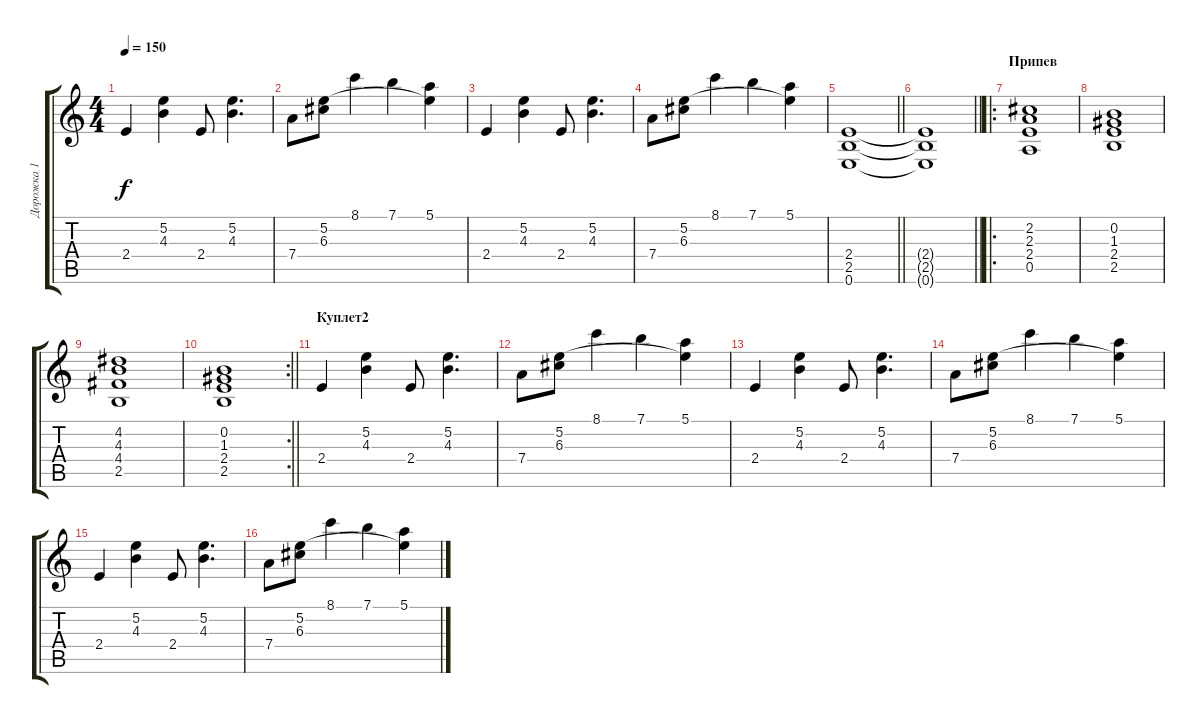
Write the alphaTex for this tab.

\track ("Дорожка 1" "Дорожка 1") {instrument distortionguitar}
\staff {score tabs}
\tuning (E4 B3 G3 D3 A2 E2) {hide}
\ts (4 4)
\tempo 150
\clef g2
\ks c
2.4.4{dy f} (5.2 4.3).4 2.4.8 (5.2 4.3).4{d} |
7.4.8 (5.2 6.3).8 8.1.4 7.1.4 (5.1 5.2{t}).4 |
2.4.4 (5.2 4.3).4 2.4.8 (5.2 4.3).4{d} |
7.4.8 (5.2 6.3).8 8.1.4 7.1.4 (5.1 5.2{t}).4 |
\barLineRight lightlight
(2.4 2.5 0.6).1 |
\barLineRight lightlight
(2.4{t} 2.5{t} 0.6{t}).1 |
\ro
\section ("" "Припев")
(2.2 2.3 2.4 0.5).1 |
(0.2 1.3 2.4 2.5).1 |
(4.2 4.3 4.4 2.5).1 |
\rc 2
\barLineRight lightlight
(0.2 1.3 2.4 2.5).1 |
\section ("" "Куплет2")
2.4.4 (5.2 4.3).4 2.4.8 (5.2 4.3).4{d} |
7.4.8 (5.2 6.3).8 8.1.4 7.1.4 (5.1 5.2{t}).4 |
2.4.4 (5.2 4.3).4 2.4.8 (5.2 4.3).4{d} |
7.4.8 (5.2 6.3).8 8.1.4 7.1.4 (5.1 5.2{t}).4 |
2.4.4 (5.2 4.3).4 2.4.8 (5.2 4.3).4{d} |
7.4.8 (5.2 6.3).8 8.1.4 7.1.4 (5.1 5.2{t}).4
